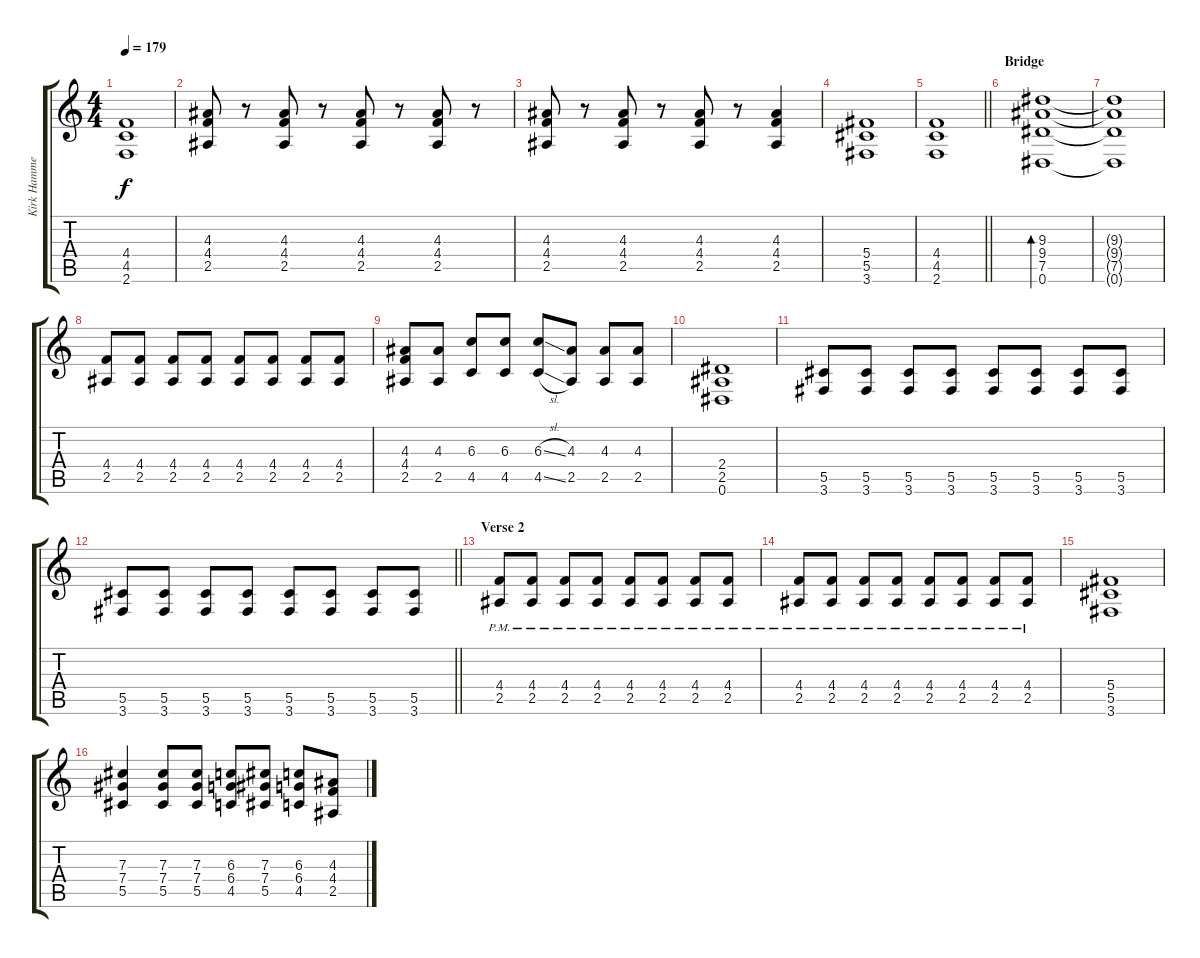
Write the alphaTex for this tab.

\track ("Kirk Hammett" "Kirk Hamme") {instrument distortionguitar}
\staff {score tabs}
\tuning (Eb4 Bb3 Gb3 Db3 Ab2 Eb2) {hide}
\ts (4 4)
\tempo 179
\clef g2
\ks c
(4.4 4.5 2.6).1{dy f} |
(4.3 4.4 2.5).8 r.8 (4.3 4.4 2.5).8 r.8 (4.3 4.4 2.5).8 r.8 (4.3 4.4 2.5).8 r.8 |
(4.3 4.4 2.5).8 r.8 (4.3 4.4 2.5).8 r.8 (4.3 4.4 2.5).8 r.8 (4.3 4.4 2.5).4 |
(5.4 5.5 3.6).1 |
\barLineRight lightlight
(4.4 4.5 2.6).1 |
\section ("" "Bridge")
(9.3 9.4 7.5 0.6).1{bd 480} |
(9.3{t} 9.4{t} 7.5{t} 0.6{t}).1 |
(4.4 2.5).8 (4.4 2.5).8 (4.4 2.5).8 (4.4 2.5).8 (4.4 2.5).8 (4.4 2.5).8 (4.4 2.5).8 (4.4 2.5).8 |
(4.3 4.4 2.5).8 (4.3 2.5).8 (6.3 4.5).8 (6.3 4.5).8 (6.3{sl} 4.5{sl}).8 (4.3 2.5).8 (4.3 2.5).8 (4.3 2.5).8 |
(2.4 2.5 0.6).1 |
(5.5 3.6).8 (5.5 3.6).8 (5.5 3.6).8 (5.5 3.6).8 (5.5 3.6).8 (5.5 3.6).8 (5.5 3.6).8 (5.5 3.6).8 |
\barLineRight lightlight
(5.5 3.6).8 (5.5 3.6).8 (5.5 3.6).8 (5.5 3.6).8 (5.5 3.6).8 (5.5 3.6).8 (5.5 3.6).8 (5.5 3.6).8 |
\section ("" "Verse 2")
(4.4{pm} 2.5{pm}).8 (4.4{pm} 2.5{pm}).8 (4.4{pm} 2.5{pm}).8 (4.4{pm} 2.5{pm}).8 (4.4{pm} 2.5{pm}).8 (4.4{pm} 2.5{pm}).8 (4.4{pm} 2.5{pm}).8 (4.4{pm} 2.5{pm}).8 |
(4.4{pm} 2.5{pm}).8 (4.4{pm} 2.5{pm}).8 (4.4{pm} 2.5{pm}).8 (4.4{pm} 2.5{pm}).8 (4.4{pm} 2.5{pm}).8 (4.4{pm} 2.5{pm}).8 (4.4{pm} 2.5{pm}).8 (4.4{pm} 2.5{pm}).8 |
(5.4 5.5 3.6).1 |
(7.3 7.4 5.5).4 (7.3 7.4 5.5).8 (7.3 7.4 5.5).8 (6.3 6.4 4.5).8 (7.3 7.4 5.5).8 (6.3 6.4 4.5).8 (4.3 4.4 2.5).8
